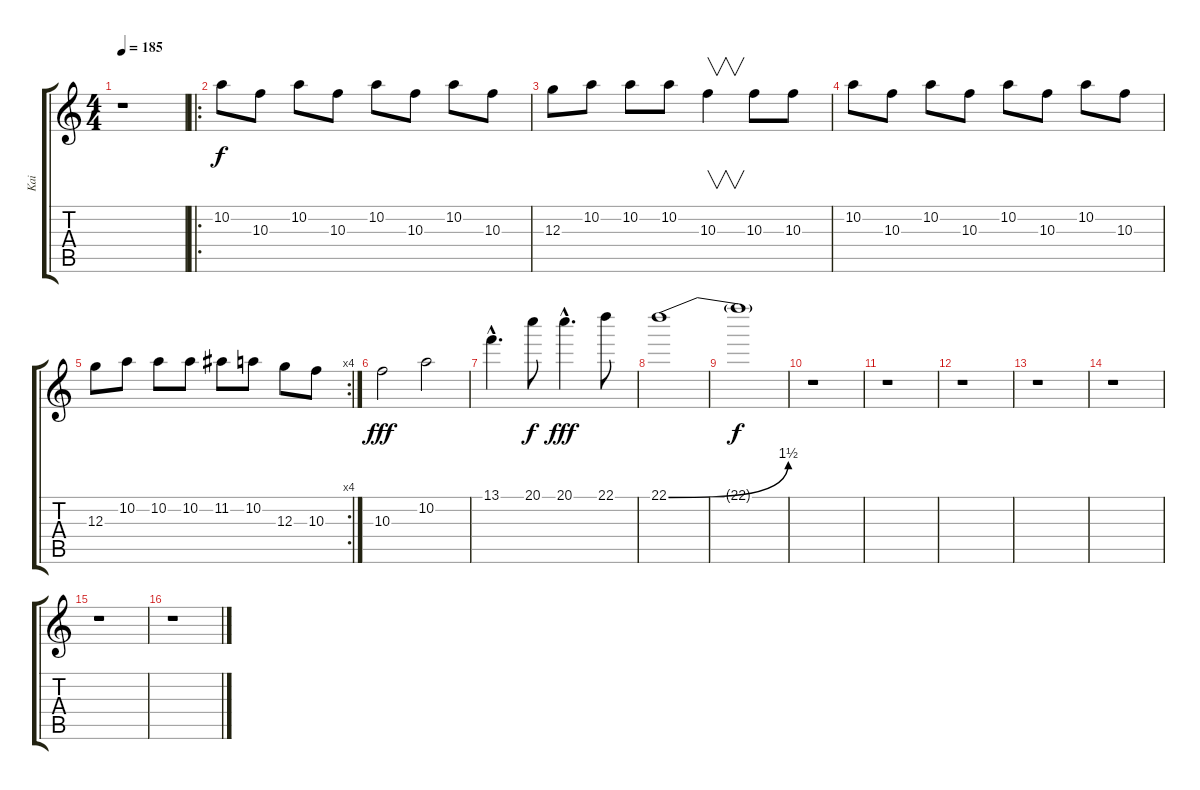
\track ("Kai" "Kai") {instrument overdrivenguitar}
\staff {score tabs}
\tuning (E4 B3 G3 D3 A2 E2) {hide}
\ts (4 4)
\tempo 185
\clef g2
\ks c
r.1{dy f instrument overdrivenguitar} |
\ro
10.2.8 10.3.8 10.2.8 10.3.8 10.2.8 10.3.8 10.2.8 10.3.8 |
12.3.8 10.2.8 10.2.8 10.2.8 10.3.4{v} 10.3.8 10.3.8 |
10.2.8 10.3.8 10.2.8 10.3.8 10.2.8 10.3.8 10.2.8 10.3.8 |
\rc 4
12.3.8 10.2.8 10.2.8 10.2.8 11.2.8 10.2.8 12.3.8 10.3.8 |
10.3.2{dy fff} 10.2.2 |
13.1{hac}.4{d} 20.1.8{dy f} 20.1{hac}.4{d dy fff} 22.1.8 |
22.1{be (bend 0 0 60 6)}.1 |
22.1{t}.1{dy f} |
r.1 |
r.1 |
r.1 |
r.1 |
r.1 |
r.1 |
r.1
